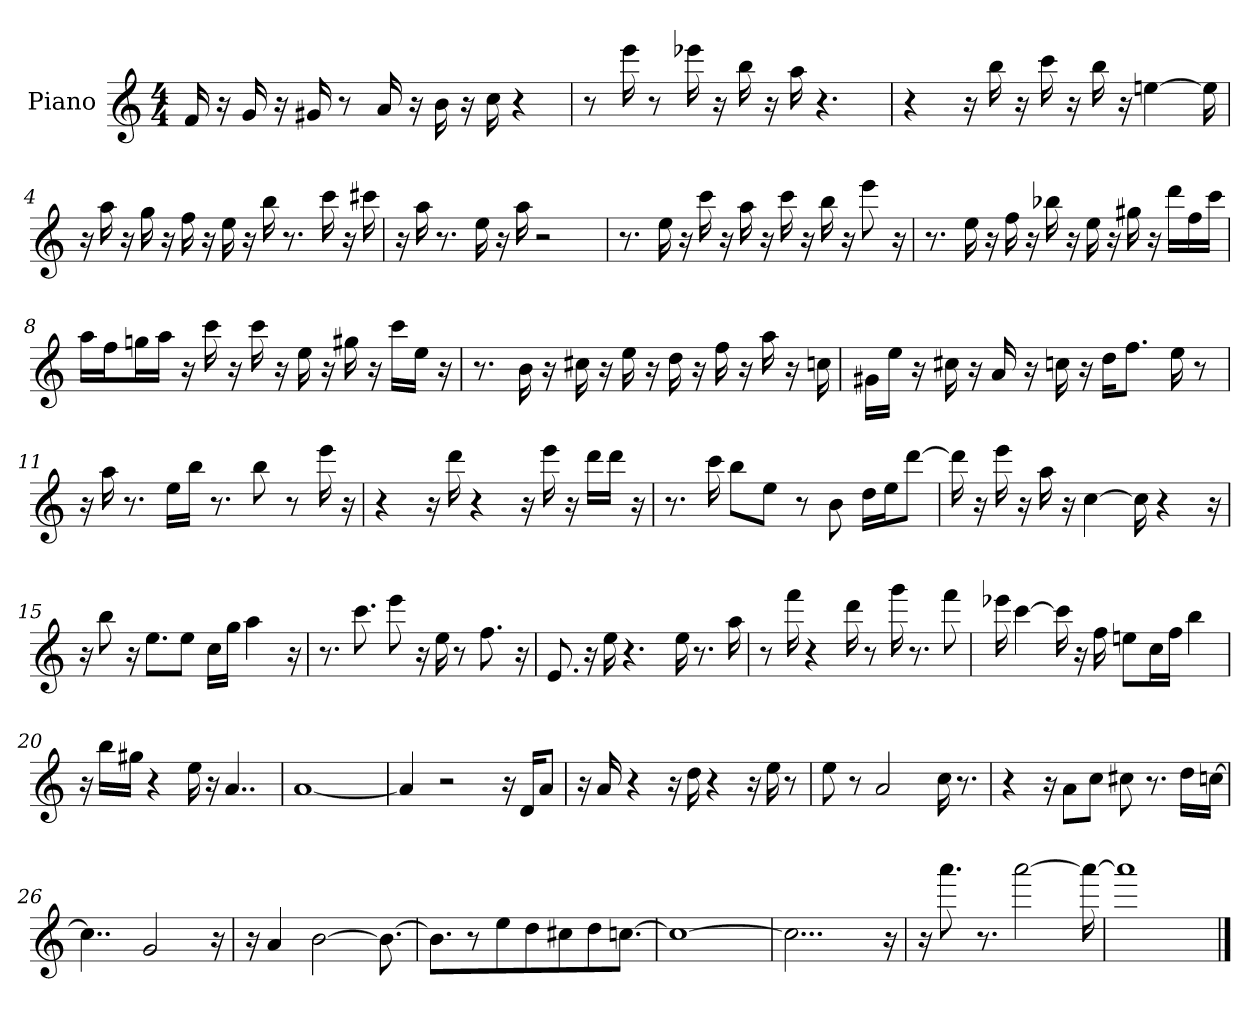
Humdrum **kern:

**kern
*part1
*staff1
*I"Piano
*I'Pno
*clefG2
*M4/4
*MM60
=1
16f
16r
16g
16r
16g#X
8r
16a
16r
16b
16r
16cc
4r
=2
8r
16eee
8r
16eee-X
16r
16bb
16r
16aa
4.r
=3
4r
16r
16bb
16r
16ccc
16r
16bb
16r
[4een
16ee]
=4
16r
16aa
16r
16gg
16r
16ff
16r
16ee
16r
16bb
8.r
16ccc
16r
16ccc#X
=5
16r
16aa
8.r
16ee
16r
16aa
2r
=6
8.r
16ee
16r
16ccc
16r
16aa
16r
16ccc
16r
16bb
16r
8eee
16r
=7
8.r
16ee
16r
16ff
16r
16bb-X
16r
16ee
16r
16gg#X
16r
16ddd\LL
16ff\
16ccc\JJ
=8
16aa\LL
16ff\J
16ggn\L
16aa\JJ
16r
16ccc
16r
16ccc
16r
16ee
16r
16gg#X
16r
16ccc\LL
16ee\JJ
16r
=9
8.r
16b
16r
16cc#X
16r
16ee
16r
16dd
16r
16ff
16r
16aa
16r
16ccn
=10
16g#X\LL
16ee\JJ
16r
16cc#X
16r
16a
16r
16ccn
16r
16dd\KL
8.ff\J
16ee
8r
=11
16r
16aa
8.r
16ee\LL
16bb\JJ
8.r
8bb
8r
16eee
16r
=12
4r
16r
16ddd
4r
16r
16eee
16r
16ddd\LL
16ddd\JJ
16r
=13
8.r
16ccc
8bb\L
8ee\J
8r
8b
16dd\LL
16ee\J
[8ddd\J
=14
16ddd]
16r
16eee
16r
16aa
16r
[4cc
16cc]
4r
16r
=15
16r
8bb
16r
8.ee\L
8ee\J
16cc\LL
16gg\JJ
4aa
16r
=16
8.r
8.ccc
8eee
16r
16ee
8r
8.ff
16r
=17
8.e
16r
16ee
4.r
16ee
8.r
16aa
=18
8r
16fff
4r
16ddd
8r
16ggg
8.r
8fff
=19
16eee-X
[4ccc
16ccc]
16r
16ff
8een\L
16cc\L
16ff\JJ
4bb
=20
16r
16bb\LL
16gg#X\JJ
4r
16ee
16r
4..a
=21
[1a
=22
4a]
2r
16r
16d/KL
8a/J
=23
16r
16a
4r
16r
16dd
4r
16r
16ee
8r
=24
8ee
8r
2a
16cc
8.r
=25
4r
16r
8a\L
8cc\J
8cc#X
8.r
16dd\LL
[16ccn\JJ
=26
4..cc]
2g
16r
=27
16r
4a
[2b
8.b_
=28
8.b]
8r
8ee\L
8dd\J
8cc#X\L
8dd\J
[8.ccnJ
=29
1cc_
=30
2...cc]
16r
=31
16r
8.aaa
8.r
[2aaa
16aaa_
=32
1aaa]
==
*-
